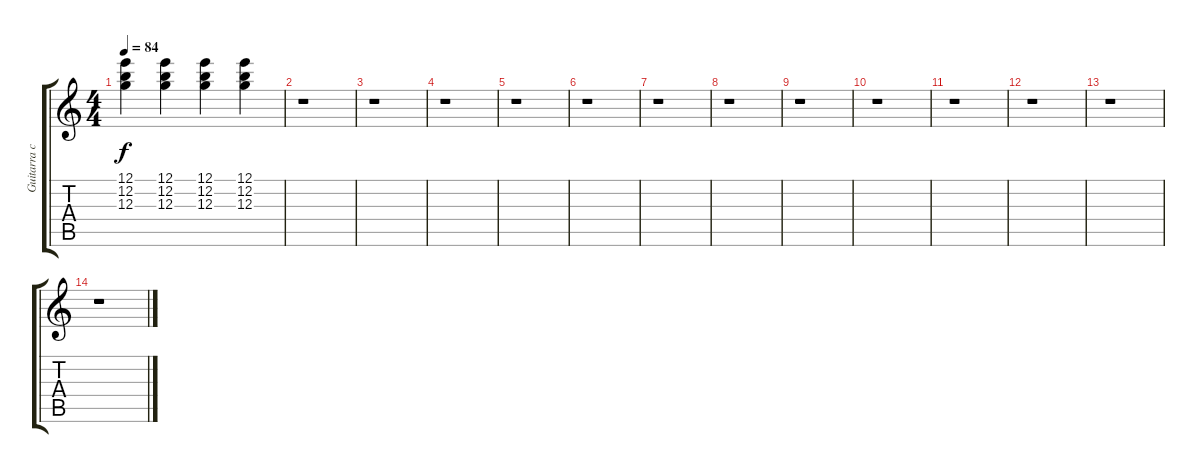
\track ("Guitarra clean (Oz Fox)" "Guitarra c") {instrument electricguitarclean}
\staff {score tabs}
\tuning (E4 B3 G3 D3 A2 E2) {hide}
\ts (4 4)
\tempo 84
\clef g2
\ks c
(12.1 12.2 12.3).4{dy f} (12.1 12.2 12.3).4 (12.1 12.2 12.3).4 (12.1 12.2 12.3).4 |
r.1 |
r.1 |
r.1 |
r.1 |
r.1 |
r.1 |
r.1 |
r.1 |
r.1 |
r.1 |
r.1 |
r.1 |
r.1
